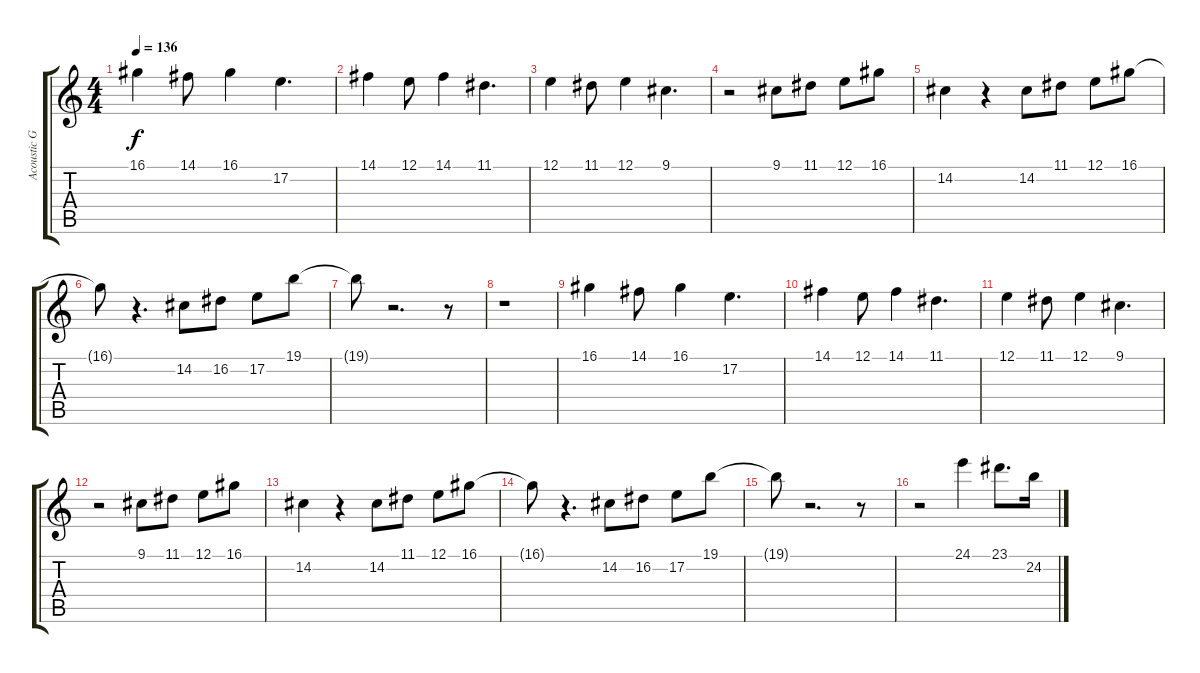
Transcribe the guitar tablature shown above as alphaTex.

\track ("Acoustic Grand Piano" "Acoustic G") {instrument acousticgrandpiano}
\staff {score tabs}
\tuning (E4 B3 G3 D3 A2 E2) {hide}
\ts (4 4)
\tempo 136
\clef g2
\ks c
16.1.4{dy f} 14.1.8 16.1.4 17.2.4{d} |
14.1.4 12.1.8 14.1.4 11.1.4{d} |
12.1.4 11.1.8 12.1.4 9.1.4{d} |
r.2 9.1.8 11.1.8 12.1.8 16.1.8 |
14.2.4 r.4 14.2.8 11.1.8 12.1.8 16.1.8 |
16.1{t}.8 r.4{d} 14.2.8 16.2.8 17.2.8 19.1.8 |
19.1{t}.8 r.2{d} r.8 |
r.1 |
16.1.4 14.1.8 16.1.4 17.2.4{d} |
14.1.4 12.1.8 14.1.4 11.1.4{d} |
12.1.4 11.1.8 12.1.4 9.1.4{d} |
r.2 9.1.8 11.1.8 12.1.8 16.1.8 |
14.2.4 r.4 14.2.8 11.1.8 12.1.8 16.1.8 |
16.1{t}.8 r.4{d} 14.2.8 16.2.8 17.2.8 19.1.8 |
19.1{t}.8 r.2{d} r.8 |
r.2 24.1.4 23.1.8{d} 24.2.16
